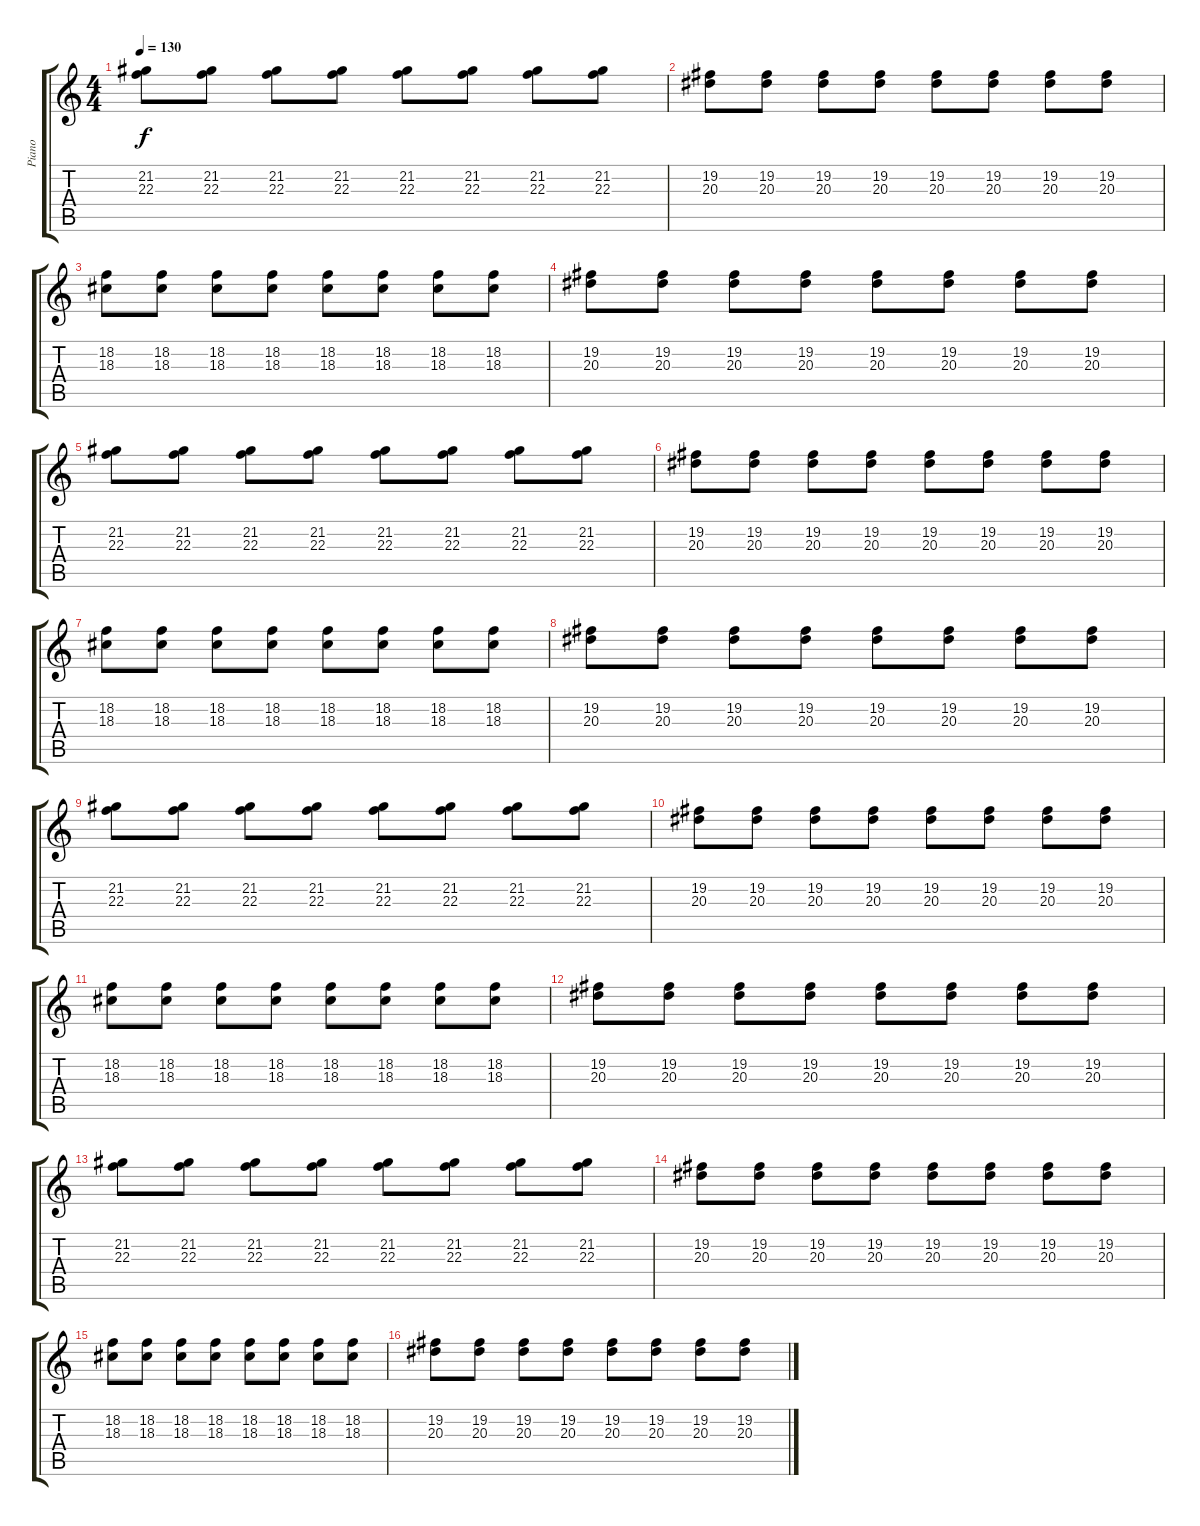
\track ("Piano" "Piano") {instrument acousticgrandpiano}
\staff {score tabs}
\tuning (E4 B3 G3 D3 A2 E2) {hide}
\ts (4 4)
\tempo 130
\clef g2
\ks c
(21.2 22.3).8{dy f} (21.2 22.3).8 (21.2 22.3).8 (21.2 22.3).8 (21.2 22.3).8 (21.2 22.3).8 (21.2 22.3).8 (21.2 22.3).8 |
(19.2 20.3).8 (19.2 20.3).8 (19.2 20.3).8 (19.2 20.3).8 (19.2 20.3).8 (19.2 20.3).8 (19.2 20.3).8 (19.2 20.3).8 |
(18.2 18.3).8 (18.2 18.3).8 (18.2 18.3).8 (18.2 18.3).8 (18.2 18.3).8 (18.2 18.3).8 (18.2 18.3).8 (18.2 18.3).8 |
(19.2 20.3).8 (19.2 20.3).8 (19.2 20.3).8 (19.2 20.3).8 (19.2 20.3).8 (19.2 20.3).8 (19.2 20.3).8 (19.2 20.3).8 |
(21.2 22.3).8 (21.2 22.3).8 (21.2 22.3).8 (21.2 22.3).8 (21.2 22.3).8 (21.2 22.3).8 (21.2 22.3).8 (21.2 22.3).8 |
(19.2 20.3).8 (19.2 20.3).8 (19.2 20.3).8 (19.2 20.3).8 (19.2 20.3).8 (19.2 20.3).8 (19.2 20.3).8 (19.2 20.3).8 |
(18.2 18.3).8 (18.2 18.3).8 (18.2 18.3).8 (18.2 18.3).8 (18.2 18.3).8 (18.2 18.3).8 (18.2 18.3).8 (18.2 18.3).8 |
(19.2 20.3).8 (19.2 20.3).8 (19.2 20.3).8 (19.2 20.3).8 (19.2 20.3).8 (19.2 20.3).8 (19.2 20.3).8 (19.2 20.3).8 |
(21.2 22.3).8 (21.2 22.3).8 (21.2 22.3).8 (21.2 22.3).8 (21.2 22.3).8 (21.2 22.3).8 (21.2 22.3).8 (21.2 22.3).8 |
(19.2 20.3).8 (19.2 20.3).8 (19.2 20.3).8 (19.2 20.3).8 (19.2 20.3).8 (19.2 20.3).8 (19.2 20.3).8 (19.2 20.3).8 |
(18.2 18.3).8 (18.2 18.3).8 (18.2 18.3).8 (18.2 18.3).8 (18.2 18.3).8 (18.2 18.3).8 (18.2 18.3).8 (18.2 18.3).8 |
(19.2 20.3).8 (19.2 20.3).8 (19.2 20.3).8 (19.2 20.3).8 (19.2 20.3).8 (19.2 20.3).8 (19.2 20.3).8 (19.2 20.3).8 |
(21.2 22.3).8 (21.2 22.3).8 (21.2 22.3).8 (21.2 22.3).8 (21.2 22.3).8 (21.2 22.3).8 (21.2 22.3).8 (21.2 22.3).8 |
(19.2 20.3).8 (19.2 20.3).8 (19.2 20.3).8 (19.2 20.3).8 (19.2 20.3).8 (19.2 20.3).8 (19.2 20.3).8 (19.2 20.3).8 |
(18.2 18.3).8 (18.2 18.3).8 (18.2 18.3).8 (18.2 18.3).8 (18.2 18.3).8 (18.2 18.3).8 (18.2 18.3).8 (18.2 18.3).8 |
(19.2 20.3).8 (19.2 20.3).8 (19.2 20.3).8 (19.2 20.3).8 (19.2 20.3).8 (19.2 20.3).8 (19.2 20.3).8 (19.2 20.3).8
